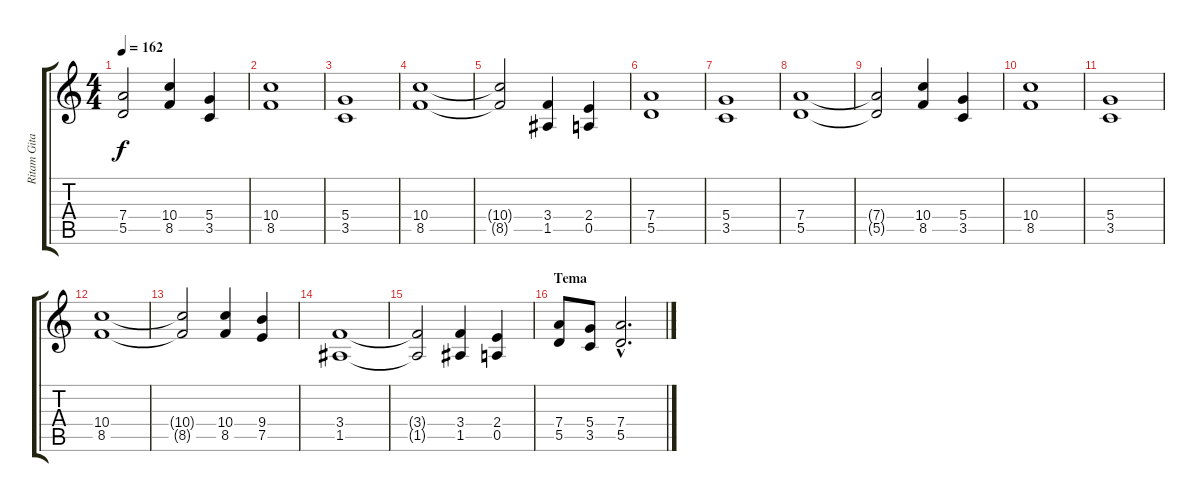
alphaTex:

\track ("Ritam Gitara" "Ritam Gita") {instrument distortionguitar}
\staff {score tabs}
\tuning (E4 B3 G3 D3 A2 E2) {hide}
\ts (4 4)
\tempo 162
\clef g2
\ks c
(7.4{t} 5.5{t}).2{dy f} (10.4 8.5).4 (5.4 3.5).4 |
(10.4 8.5).1 |
(5.4 3.5).1 |
(10.4 8.5).1 |
(10.4{t} 8.5{t}).2 (3.4 1.5).4 (2.4 0.5).4 |
(7.4 5.5).1 |
(5.4 3.5).1 |
(7.4 5.5).1 |
(7.4{t} 5.5{t}).2 (10.4 8.5).4 (5.4 3.5).4 |
(10.4 8.5).1 |
(5.4 3.5).1 |
(10.4 8.5).1 |
(10.4{t} 8.5{t}).2 (10.4 8.5).4 (9.4 7.5).4 |
(3.4 1.5).1 |
(3.4{t} 1.5{t}).2 (3.4 1.5).4 (2.4 0.5).4 |
\section ("" "Tema")
(7.4 5.5).8 (5.4 3.5).8 (7.4{hac} 5.5{hac}).2{d}
